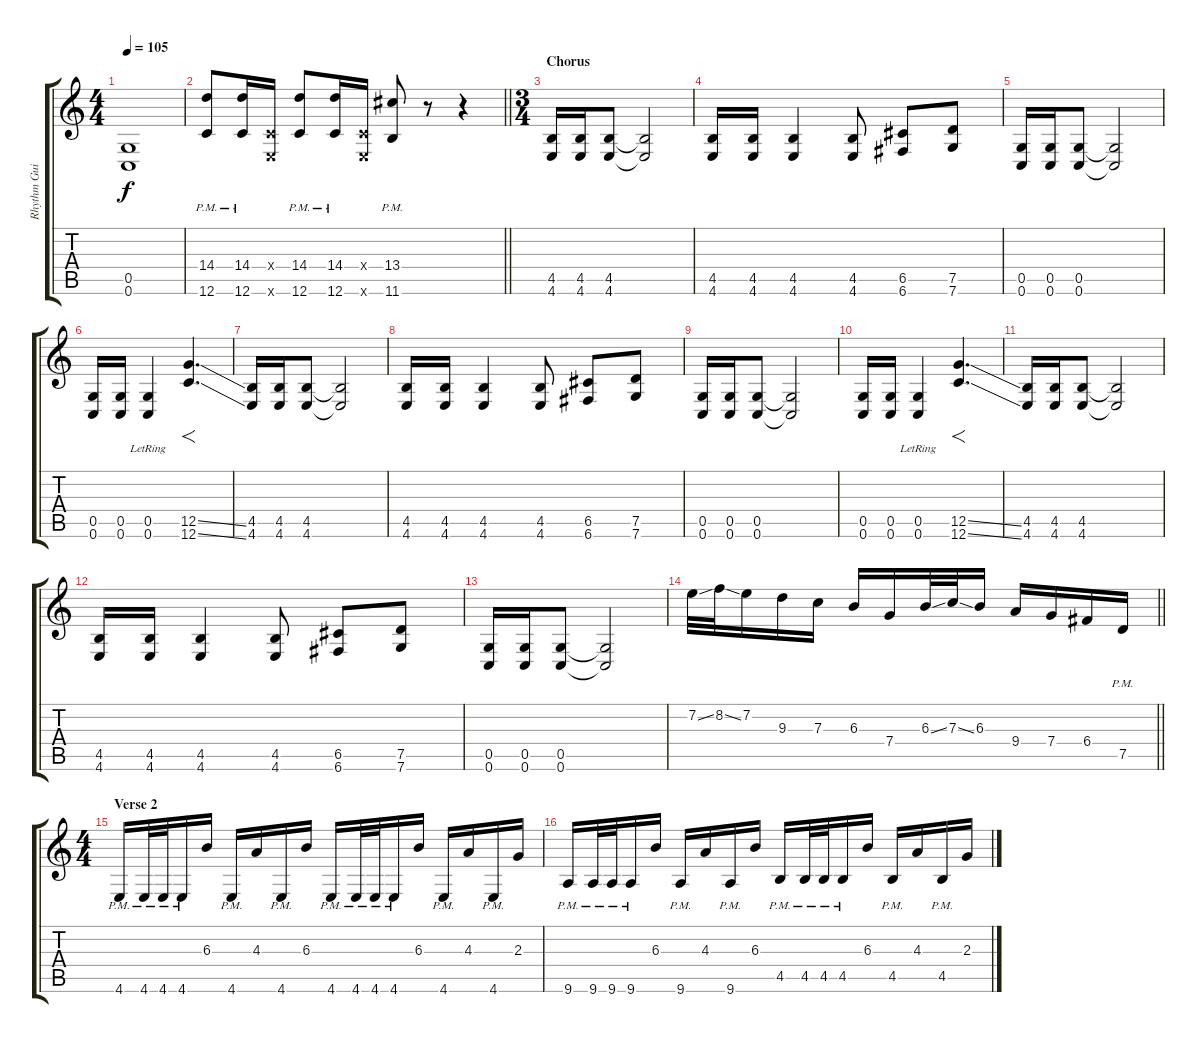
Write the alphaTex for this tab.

\track ("Rhythm Guitar" "Rhythm Gui") {instrument distortionguitar bank 255}
\staff {score tabs}
\tuning (D4 A3 F3 C3 G2 C2) {hide}
\ts (4 4)
\tempo 105
\clef g2
\ks c
(0.5 0.6).1{dy f} |
\barLineRight lightlight
(14.4 12.6{pm}).8 (14.4 12.6{pm}).16 (0.4{x} 4.6{x}).16 (14.4 12.6{pm}).8 (14.4 12.6{pm}).16 (0.4{x} 4.6{x}).16 (13.4 11.6{pm}).8 r.8 r.4 |
\ts (3 4)
\section ("" "Chorus")
(4.5 4.6).16 (4.5 4.6).16 (4.5 4.6).8 (4.5{t} 4.6{t}).2 |
(4.5 4.6).16 (4.5 4.6).16 (4.5 4.6).4 (4.5 4.6).8 (6.5 6.6).8 (7.5 7.6).8 |
(0.5 0.6).16 (0.5 0.6).16 (0.5 0.6).8 (0.5{t} 0.6{t}).2 |
(0.5 0.6).16 (0.5 0.6).16 (0.5{lr} 0.6{lr}).4 (12.5{ss} 12.6{ss}).4{f d} |
(4.5 4.6).16 (4.5 4.6).16 (4.5 4.6).8 (4.5{t} 4.6{t}).2 |
(4.5 4.6).16 (4.5 4.6).16 (4.5 4.6).4 (4.5 4.6).8 (6.5 6.6).8 (7.5 7.6).8 |
(0.5 0.6).16 (0.5 0.6).16 (0.5 0.6).8 (0.5{t} 0.6{t}).2 |
(0.5 0.6).16 (0.5 0.6).16 (0.5{lr} 0.6{lr}).4 (12.5{ss} 12.6{ss}).4{f d} |
(4.5 4.6).16 (4.5 4.6).16 (4.5 4.6).8 (4.5{t} 4.6{t}).2 |
(4.5 4.6).16 (4.5 4.6).16 (4.5 4.6).4 (4.5 4.6).8 (6.5 6.6).8 (7.5 7.6).8 |
(0.5 0.6).16 (0.5 0.6).16 (0.5 0.6).8 (0.5{t} 0.6{t}).2 |
\barLineRight lightlight
7.2{ss}.32 8.2{ss}.32 7.2.16 9.3.16 7.3.16 6.3.16 7.4.16 6.3{ss}.32 7.3{ss}.32 6.3.16 9.4.16 7.4.16 6.4.16 7.5{pm}.16 |
\ts (4 4)
\section ("" "Verse 2")
4.6{pm}.16 4.6{pm}.32 4.6{pm}.32 4.6{pm}.16 6.3.16 4.6{pm}.16 4.3.16 4.6{pm}.16 6.3.16 4.6{pm}.16 4.6{pm}.32 4.6{pm}.32 4.6{pm}.16 6.3.16 4.6{pm}.16 4.3.16 4.6{pm}.16 2.3.16 |
9.6{pm}.16 9.6{pm}.32 9.6{pm}.32 9.6{pm}.16 6.3.16 9.6{pm}.16 4.3.16 9.6{pm}.16 6.3.16 4.5{pm}.16 4.5{pm}.32 4.5{pm}.32 4.5{pm}.16 6.3.16 4.5{pm}.16 4.3.16 4.5{pm}.16 2.3.16
